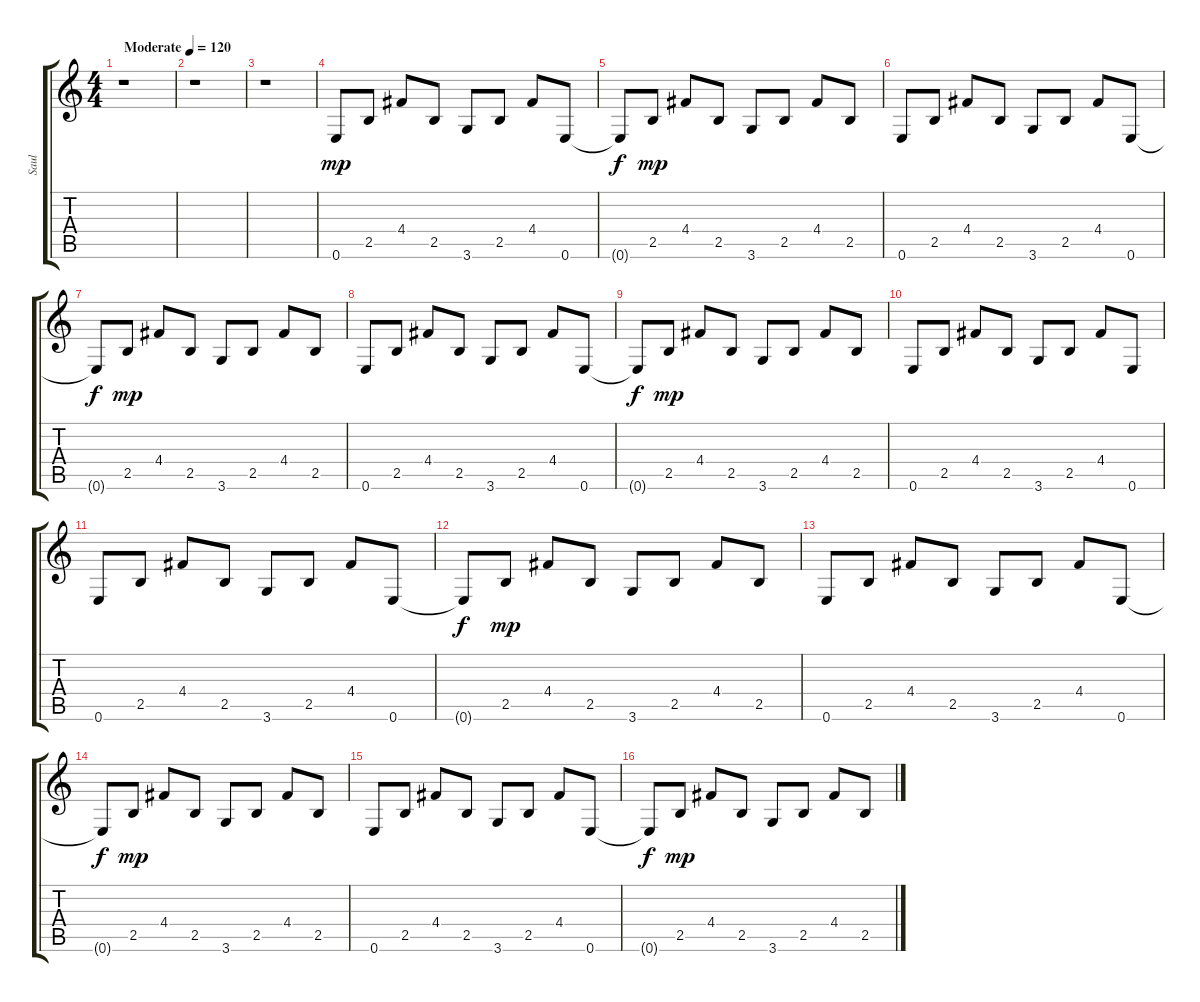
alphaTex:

\track ("Saul" "Saul") {instrument electricguitarclean}
\staff {score tabs}
\tuning (E4 B3 G3 D3 A2 E2) {hide}
\ts (4 4)
\tempo (120 "Moderate")
\clef g2
\ks c
r.1{dy mp instrument electricguitarclean} |
r.1 |
r.1 |
0.6.8 2.5.8 4.4.8 2.5.8 3.6.8 2.5.8 4.4.8 0.6.8 |
0.6{t}.8{dy f} 2.5.8{dy mp} 4.4.8 2.5.8 3.6.8 2.5.8 4.4.8 2.5.8 |
0.6.8 2.5.8 4.4.8 2.5.8 3.6.8 2.5.8 4.4.8 0.6.8 |
0.6{t}.8{dy f} 2.5.8{dy mp} 4.4.8 2.5.8 3.6.8 2.5.8 4.4.8 2.5.8 |
0.6.8 2.5.8 4.4.8 2.5.8 3.6.8 2.5.8 4.4.8 0.6.8 |
0.6{t}.8{dy f} 2.5.8{dy mp} 4.4.8 2.5.8 3.6.8 2.5.8 4.4.8 2.5.8 |
0.6.8 2.5.8 4.4.8 2.5.8 3.6.8 2.5.8 4.4.8 0.6.8 |
0.6.8 2.5.8 4.4.8 2.5.8 3.6.8 2.5.8 4.4.8 0.6.8 |
0.6{t}.8{dy f} 2.5.8{dy mp} 4.4.8 2.5.8 3.6.8 2.5.8 4.4.8 2.5.8 |
0.6.8 2.5.8 4.4.8 2.5.8 3.6.8 2.5.8 4.4.8 0.6.8 |
0.6{t}.8{dy f} 2.5.8{dy mp} 4.4.8 2.5.8 3.6.8 2.5.8 4.4.8 2.5.8 |
0.6.8 2.5.8 4.4.8 2.5.8 3.6.8 2.5.8 4.4.8 0.6.8 |
0.6{t}.8{dy f} 2.5.8{dy mp} 4.4.8 2.5.8 3.6.8 2.5.8 4.4.8 2.5.8
